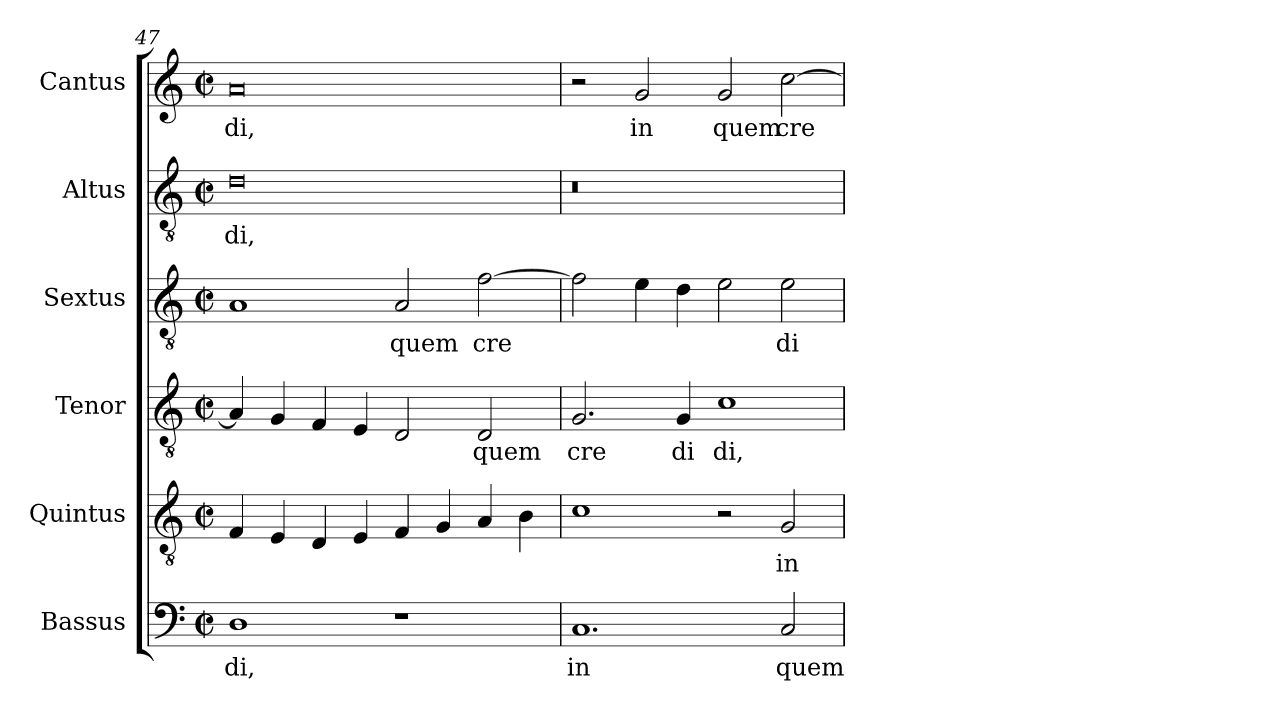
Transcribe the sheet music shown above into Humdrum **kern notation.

**kern	**text	**kern	**text	**kern	**text	**kern	**text	**kern	**text	**kern	**text
*part6	*part6	*part5	*part5	*part4	*part4	*part3	*part3	*part2	*part2	*part1	*part1
*staff6	*staff6	*staff5	*staff5	*staff4	*staff4	*staff3	*staff3	*staff2	*staff2	*staff1	*staff1
*I"Bassus	*	*I"Quintus	*	*I"Tenor	*	*I"Sextus	*	*I"Altus	*	*I"Cantus	*
*clefF4	*	*clefGv2	*	*clefGv2	*	*clefGv2	*	*clefGv2	*	*clefG2	*
*k[]	*	*k[]	*	*k[]	*	*k[]	*	*k[]	*	*k[]	*
*C:	*	*C:	*	*C:	*	*C:	*	*C:	*	*C:	*
*M2/2	*	*M2/2	*	*M2/2	*	*M2/2	*	*M2/2	*	*M2/2	*
*met(c|)	*	*met(c|)	*	*met(c|)	*	*met(c|)	*	*met(c|)	*	*met(c|)	*
=47	=47	=47	=47	=47	=47	=47	=47	=47	=47	=47	=47
!	!LO:LY:b:cj	!	!LO:LY:b:cj	!	!LO:LY:b:cj	!	!LO:LY:b:cj	!	!LO:LY:b:cj	!	!LO:LY:b:cj
1D	di,	4F/	.	4A/]	.	1A	.	0d	di,	0a	di,
!	!	!	!LO:LY:b:cj	!	!LO:LY:b:cj	!	!	!	!	!	!
.	.	4E/	.	4G/	.	.	.	.	.	.	.
!	!	!	!LO:LY:b:cj	!	!LO:LY:b:cj	!	!	!	!	!	!
.	.	4D/	.	4F/	.	.	.	.	.	.	.
!	!	!	!LO:LY:b:cj	!	!LO:LY:b:cj	!	!	!	!	!	!
.	.	4E/	.	4E/	.	.	.	.	.	.	.
!	!	!	!LO:LY:b:cj	!	!LO:LY:b:cj	!	!LO:LY:b:cj	!	!	!	!
1r	.	4F/	.	2D/	.	2A/	quem	.	.	.	.
!	!	!	!LO:LY:b:cj	!	!	!	!	!	!	!	!
.	.	4G/	.	.	.	.	.	.	.	.	.
!	!	!	!LO:LY:b:cj	!	!LO:LY:b:cj	!	!LO:LY:b:cj	!	!	!	!
.	.	4A/	.	2D/	quem	[>2f\	cre-	.	.	.	.
!	!	!	!LO:LY:b:cj	!	!	!	!	!	!	!	!
.	.	4B\	.	.	.	.	.	.	.	.	.
=48	=48	=48	=48	=48	=48	=48	=48	=48	=48	=48	=48
!	!LO:LY:b:cj	!	!LO:LY:b:cj	!	!LO:LY:b:cj	!	!LO:LY:b:cj	!	!	!	!
1.C	in	1c	.	2.G/	cre	2f\]	--	0r	.	2r	.
!	!	!	!	!	!	!	!LO:LY:b:cj	!	!	!	!LO:LY:b:cj
.	.	.	.	.	.	4e\	--	.	.	2g/	in
!	!	!	!	!	!LO:LY:b:cj	!	!LO:LY:b:cj	!	!	!	!
.	.	.	.	4G/	di	4d\	--	.	.	.	.
!	!	!	!	!	!LO:LY:b:cj	!	!LO:LY:b:cj	!	!	!	!LO:LY:b:cj
.	.	2r	.	1c	di,	2e\	--	.	.	2g/	quem
!	!LO:LY:b:cj	!	!LO:LY:b:cj	!	!	!	!LO:LY:b:cj	!	!	!	!LO:LY:b:cj
2C/	quem	2G/	in	.	.	2e\	-di-	.	.	[>2cc\	cre
=	=	=	=	=	=	=	=	=	=	=	=
*-	*-	*-	*-	*-	*-	*-	*-	*-	*-	*-	*-
